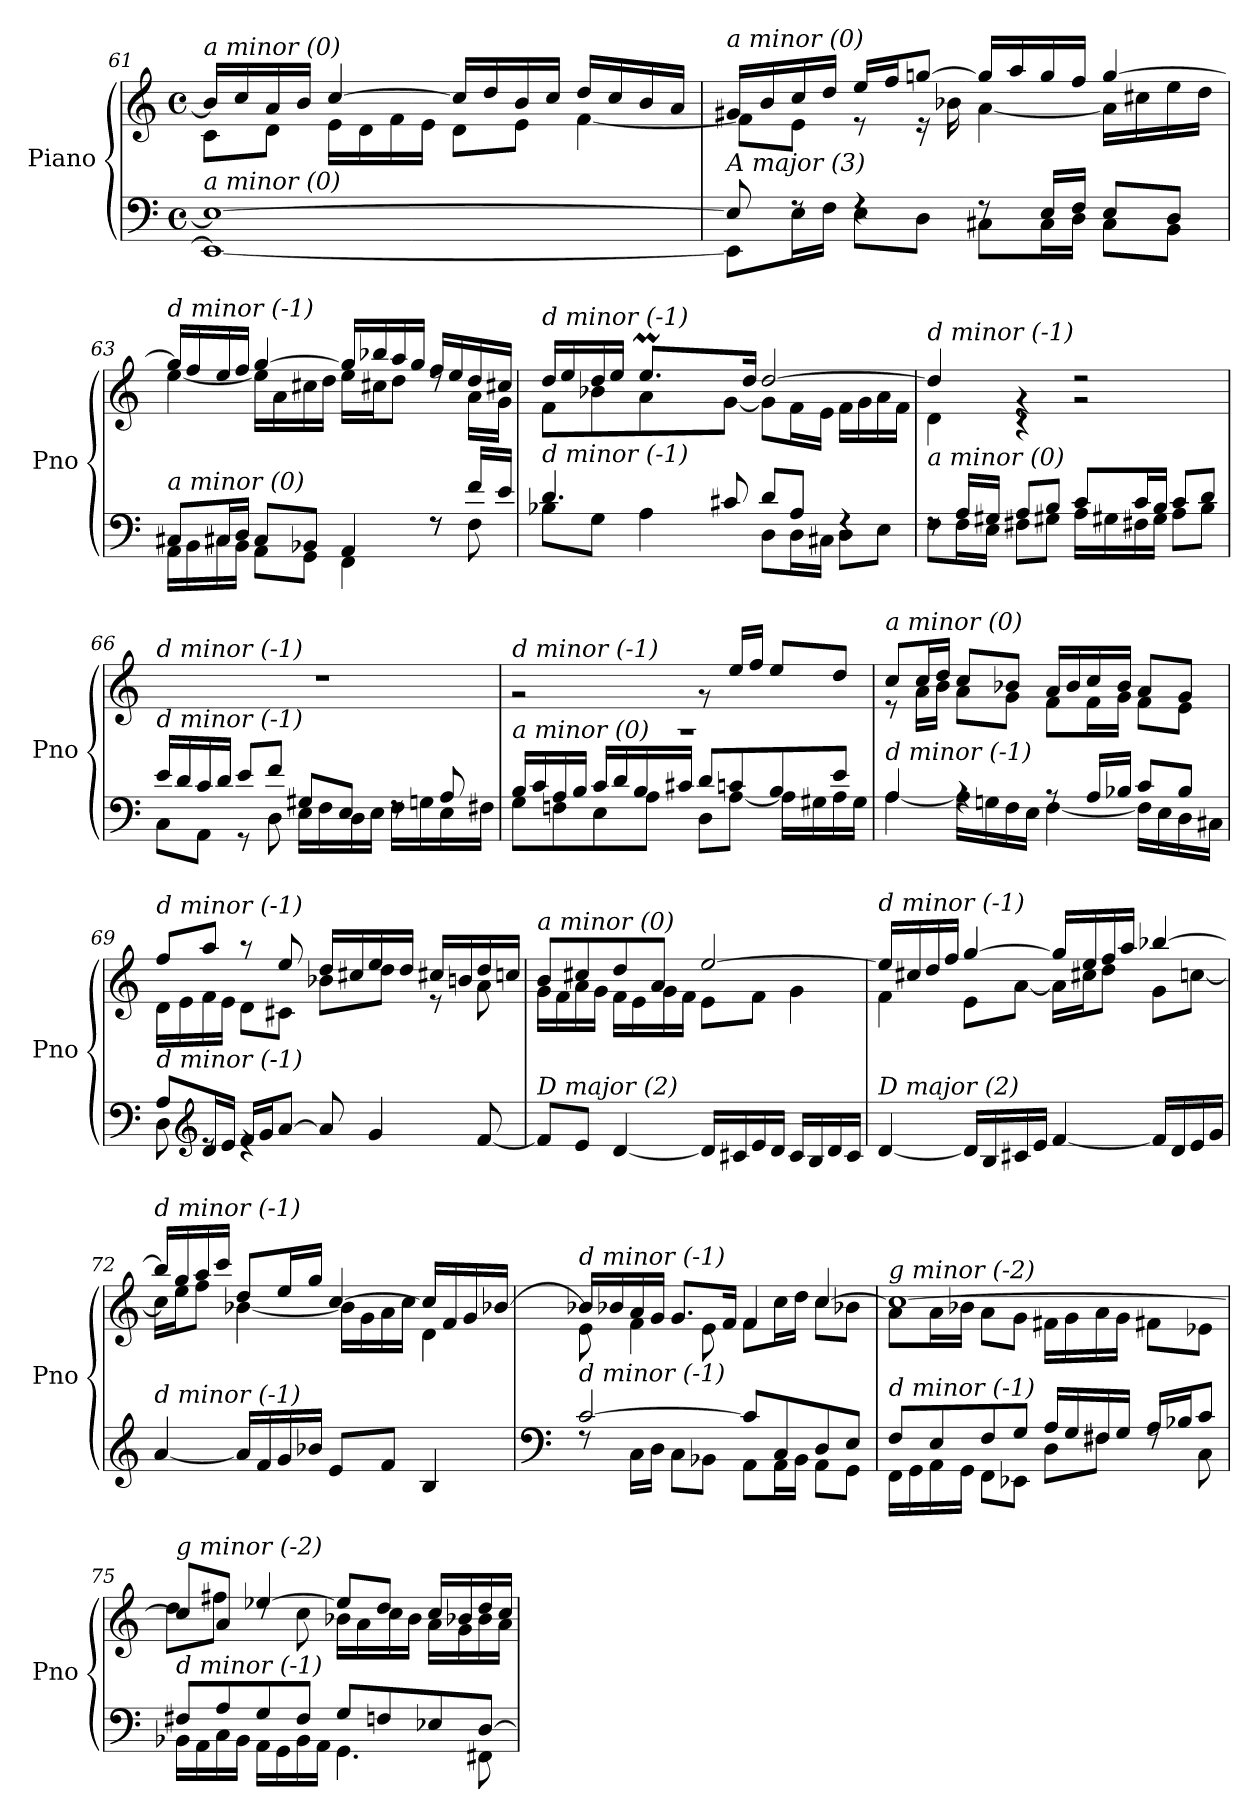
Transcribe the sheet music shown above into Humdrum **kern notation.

**kern	**kern
*part1	*part1
*staff2	*staff1
*I"Piano	*
*I'Pno	*
!!LO:LB:g=z
*clefF4	*clefG2
*k[]	*k[]
*M4/4	*M4/4
*met(c)	*met(c)
=61	=61
*^	*^
!	!	!LO:TX:i:t=a minor (0)	!
!LO:TX:i:t=a minor (0)	!	!	!
1E_	1EE_	16b/LL]	8c\L
.	.	16cc/	.
.	.	16a/	8d\J
.	.	16b/JJ	.
.	.	[4cc/	16e\LL
.	.	.	16d\
.	.	.	16f\
.	.	.	16e\JJ
.	.	16cc/LL]	8d\L
.	.	16dd/	.
.	.	16b/	8e\J
.	.	16cc/JJ	.
.	.	16dd/LL	[4f\
.	.	16cc/	.
.	.	16b/	.
.	.	16a/JJ	.
!!LO:LB:g=z	!!
=62	=62	=62	=62
!	!	!LO:TX:i:t=a minor (0)	!
!LO:TX:i:t=A major (3)	!	!	!
8E/]	8EE\L]	16g#X/LL	8f\L]
.	.	16b/	.
8rF	16E\L	16cc/	8e\J
.	16F\JJ	16dd/JJ	.
4rF	8E\L	16ee/LL	8r
.	.	16ff/J	.
.	8D\J	[8ggn/J	16r
.	.	.	16b-X\
8rF	8C#X\L	16gg/LL]	[4a\
.	.	16aa/	.
16E/LL	16C#\L	16gg/	.
16F/JJ	16D\JJ	16ff/JJ	.
8E/L	8C#\L	[4gg/	16a\LL]
.	.	.	16cc#X\
8D/J	8BB\J	.	16ee\
.	.	.	16dd\JJ
=63	=63	=63	=63
!	!	!LO:TX:i:t=d minor (-1)	!
!LO:TX:i:t=a minor (0)	!	!	!
8C#X/L	16AA\LL	16gg/LL]	[4ee\
.	16BB\	16ff/	.
16C#X/L	16C#X\	16ee/	.
16D/JJ	16BB\JJ	16ff/JJ	.
8C#/L	8AA\L	[4gg/	16ee\LL]
.	.	.	16a\
8BB-X/J	8GG\J	.	16cc#X\
.	.	.	16dd\JJ
4AA/	4FF\	16gg/LL]	16ee\LL
.	.	16bb-X/	16cc#X\J
.	.	16aa/	8dd\J
.	.	16gg/JJ	.
8rF	8rF	16ff/LL	8rdd
.	.	16ee/	.
16f/LL	8F\	16dd/	16a\LL
16e/JJ	.	16cc#X/JJ	16g\JJ
!!LO:PB:g=z
=64	=64	=64	=64
*	*^	*	*^
!	!	!	!LO:TX:i:t=d minor (-1)	!	!
!LO:TX:i:t=d minor (-1)	!	!	!	!	!
4ryy	4.d/	8B-X\L	16dd/LL	8f\L	4ryy
.	.	.	16ee/	.	.
.	.	8G\J	16dd/	8b-X\	.
.	.	.	16ee/JJ	.	.
8.ryy	.	4A\	8.eem/L	8a\	32ffyy
.	.	.	.	.	32eeyy
.	.	.	.	.	32ffyy
.	.	.	.	.	16.eeyy
.	8c#X/	.	.	[8g\J	.
2ryy	.	.	16dd/Jk	.	2ryy
.	8d/L	8D\L	[2dd/	8g\L]	.
.	8A/J	16D\L	.	16f\L	.
.	.	16C#X\JJ	.	16e\JJ	.
.	4rF	8D\L	.	16f\LL	.
.	.	.	.	16g\	.
.	.	8E\J	.	16a\	.
16ryy	.	.	.	16f\JJ	16ryy
*	*v	*v	*	*	*
!!LO:LB:g=z
=65	=65	=65	=65	=65
!	!	!LO:TX:i:t=d minor (-1)	!	!
!LO:TX:i:t=a minor (0)	!	!	!	!
*	*	*	*v	*v
8rF	8F\L	4dd/]	4d\
16A/LL	16F\L	.	.
16G#X/JJ	16E\JJ	.	.
8A/L	8F#X\L	4rg	4r
8B/J	8G#X\J	.	.
8c/L	16A\LL	2rg	2rdd
.	16G#X\	.	.
16c/L	16F#X\	.	.
16B/JJ	16G#\JJ	.	.
8c/L	8A\L	.	.
8d/J	8B\J	.	.
*	*	*v	*v
=66	=66	=66
!	!	!LO:TX:i:t=d minor (-1)
!LO:TX:i:t=d minor (-1)	!	!
16e/LL	8C\L	1rdd
16d/	.	.
16c/	8AA\J	.
16d/JJ	.	.
8e/L	8r	.
8f/J	8D\	.
8G#X/L	16E\LL	.
.	16F\	.
8E/J	16D\	.
.	16E\JJ	.
8rF	16F\LL	.
.	16Gn\	.
8A/	16E\	.
.	16F#X\JJ	.
!!LO:LB:g=z
=67	=67	=67
*	*	*^
!	!	!LO:TX:i:t=d minor (-1)	!
!LO:TX:i:t=a minor (0)	!	!	!
16B/LL	8G\L	1rA	2r
16c/	.	.	.
16A/	8Fn\	.	.
16B/JJ	.	.	.
16c/LL	8E\	.	.
16d/	.	.	.
16B/	8A\J	.	.
16c#X/JJ	.	.	.
8d/L	8D\L	.	8r
8cn/	[8A\J	.	16ee/LL
.	.	.	16ff/JJ
8B/	16A\LL]	.	8ee/L
.	16G#X\	.	.
8e/J	16A\	.	8dd/J
.	16G#\JJ	.	.
!!LO:LB:g=z	!!
=68	=68	=68	=68
!	!	!LO:TX:i:t=a minor (0)	!
!LO:TX:i:t=d minor (-1)	!	!	!
4A/	[4A\	8cc/L	8r
.	.	16cc/L	16a\LL
.	.	16dd/JJ	16b\JJ
4rA	16A\LL]	8cc/L	8a\L
.	16Gn\	.	.
.	16F\	8b-X/J	8g\J
.	16E\JJ	.	.
8rA	[4F\	16a/LL	8f\L
.	.	16b-/	.
16A/LL	.	16cc/	16f\L
16B-X/JJ	.	16b-/JJ	16g\JJ
8c/L	16F\LL]	8a/L	8f\L
.	16E\	.	.
8B-/J	16D\	8g/J	8e\J
.	16C#X\JJ	.	.
=69	=69	=69	=69
*	*	*	*^
!	!	!LO:TX:i:t=d minor (-1)	!	!
!LO:TX:i:t=d minor (-1)	!	!	!	!
8A/L	8D\	8ff/L	16d\LL	2ryy
.	.	.	16e\	.
*clefG2	*	*	*	*
16d/L	8re	8aa/J	16f\	.
16e/JJ	.	.	16e\JJ	.
16f/LL	4re	8r	8d\L	.
16g/J	.	.	.	.
[8a/J	.	8ee/	8c#X\J	.
8a/]	2ryy	16dd/LL	8b-X\L	2ryy
.	.	16cc#X/	.	.
4g/	.	16ee/	8dd\J	.
.	.	16dd/JJ	.	.
.	.	16cc#X/LL	8r	.
.	.	16bn/	.	.
[8f/	.	16dd/	8a\	.
.	.	16ccn/JJ	.	.
*v	*v	*	*	*
*	*	*v	*v
!!LO:LB:g=z
=70	=70	=70
!	!LO:TX:i:t=a minor (0)	!
!LO:TX:i:t=D major (2)	!	!
8f/L]	8b/L	16g\LL
.	.	16f\
8e/J	8cc#X/	16a\
.	.	16g\JJ
[4d/	8dd/	16f\LL
.	.	16e\
.	8a/J	16g\
.	.	16f\JJ
16d/LL]	[2ee/	8e\L
16c#X/	.	.
16e/	.	8f\J
16d/JJ	.	.
16c#/LL	.	4g\
16B/	.	.
16d/	.	.
16c#/JJ	.	.
!!LO:LB:g=z	!!
=71	=71	=71
!	!LO:TX:i:t=d minor (-1)	!
!LO:TX:i:t=D major (2)	!	!
[4d/	16ee/LL]	4f\
.	16cc#X/	.
.	16dd/	.
.	16ff/JJ	.
16d/LL]	[4gg/	8e\L
16B/	.	.
16c#X/	.	[8a\J
16e/JJ	.	.
[4f/	16gg/LL]	16a\LL]
.	16ee/	16cc#X\J
.	16ff/	8dd\J
.	16aa/JJ	.
16f/LL]	[4bb-X/	8g\L
16d/	.	.
16e/	.	[8ccn\J
16g/JJ	.	.
=72	=72	=72
!	!LO:TX:i:t=d minor (-1)	!
!LO:TX:i:t=d minor (-1)	!	!
[4a/	16bb-/LL]	16cc\LL]
.	16gg/	16ee\J
.	16aa/	8ff\J
.	16ccc/JJ	.
16a/LL]	8dd/L	[4b-X\
16f/	.	.
16g/	16ee/L	.
16b-X/JJ	16gg/JJ	.
8e/L	[4cc/	16b-\LL]
.	.	16g\
8f/J	.	16a\
.	.	16cc\JJ
4B/	16cc/LL]	4d\
.	16f/	.
.	16g/	.
.	[16b-X/JJ	.
!!LO:PB:g=z	!!
=73	=73	=73
*clefF4	*	*
*^	*	*
!	!	!LO:TX:i:t=d minor (-1)	!
!LO:TX:i:t=d minor (-1)	!	!	!
[2c/	8rF	16b-X/LL]	8e\
.	.	16b-X/	.
.	16C\LL	16a/	4f\
.	16D\JJ	16g/JJ	.
.	8C\L	8.g/L	.
.	8BB-X\J	.	8e\
.	.	16f/Jk	.
8c/L]	8AA\L	4f/	8f\L
8C/	16AA\L	.	16cc\L
.	16BB-\JJ	.	16dd\JJ
8D/	8AA\L	[4cc/	8cc\L
8E/J	8GG\J	.	8b-X\J
!!LO:LB:g=z	!!
=74	=74	=74	=74
!	!	!LO:TX:i:t=g minor (-2)	!
!LO:TX:i:t=d minor (-1)	!	!	!
8F/L	16FF\LL	1cc_	8a\L
.	16GG\	.	.
8E/	16AA\	.	16a\L
.	16GG\JJ	.	16b-X\JJ
8F/	8FF\L	.	8a\L
8G/J	8EE-X\J	.	8g\J
16A/LL	8D\L	.	16f#X\LL
16G/	.	.	16g\
16F#X/	8F#X\J	.	16a\
16G/JJ	.	.	16g\JJ
16A/LL	8rF	.	8f#X\L
16B-X/J	.	.	.
8c/J	8C\	.	8e-X\J
=75	=75	=75	=75
!	!	!LO:TX:i:t=g minor (-2)	!
!LO:TX:i:t=d minor (-1)	!	!	!
8F#X/L	16BB-X\LL	8cc/L]	8dd\L
.	16AA\	.	.
8A/	16C\	8a/J	8ff#X\J
.	16BB-\JJ	.	.
8G/	16AA\LL	[4ee-X/	8rdd
.	16GG\	.	.
8F#/J	16BB-\	.	8cc\
.	16AA\JJ	.	.
8G/L	4.GG\	8ee-/L]	16b-X\LL
.	.	.	16a\
8Fn/	.	8dd/J	16cc\
.	.	.	16b-\JJ
8E-X/	.	16cc/LL	16a\LL
.	.	16b-X/	16g\
[8D/J	8FF#X\	16dd/	16b-\
.	.	16cc/JJ	16a\JJ
*v	*v	*	*
*	*v	*v
=	=
*-	*-
